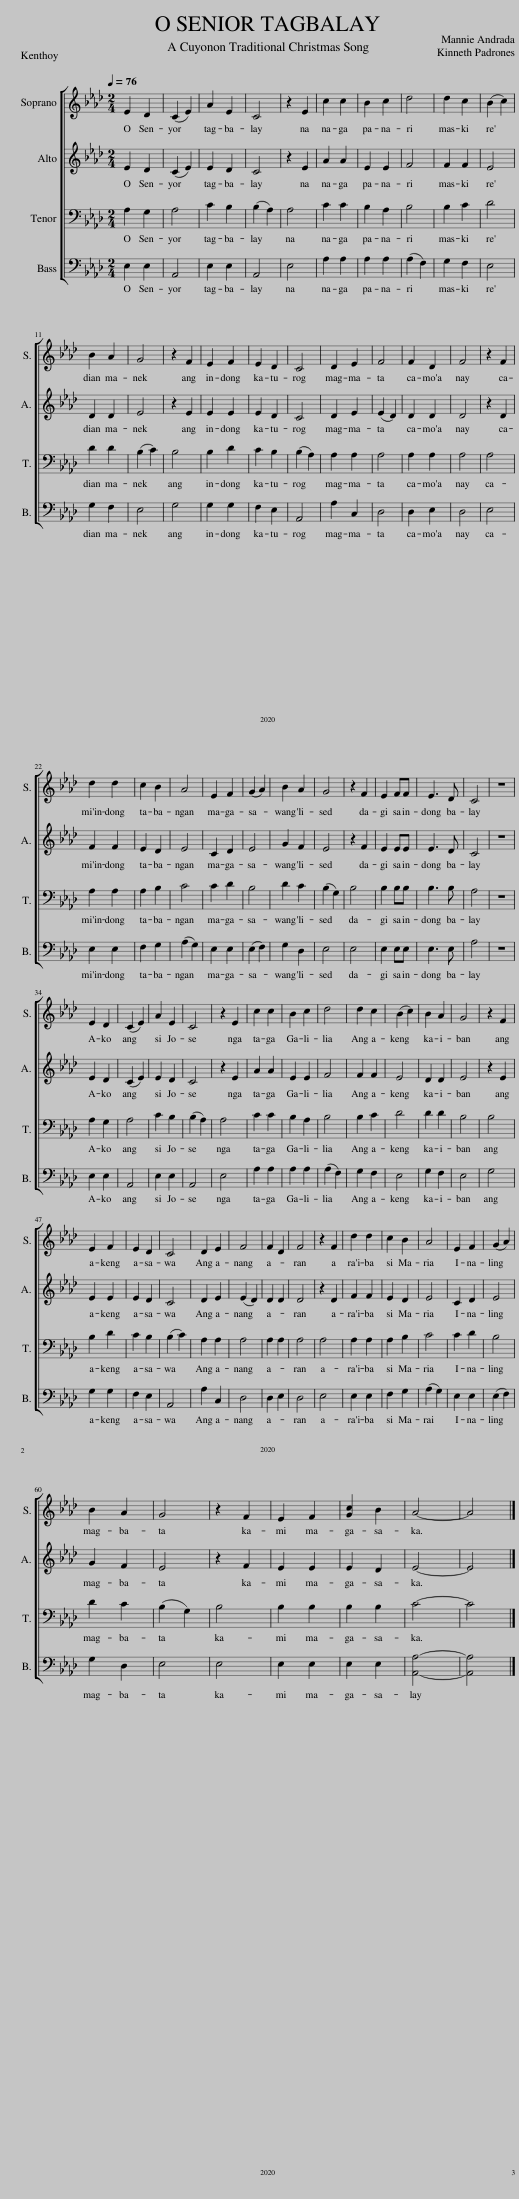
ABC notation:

X:1
%%score [ 1 2 3 4 ]
L:1/8
Q:1/4=76
M:2/4
I:linebreak $
K:Ab
V:1 treble
V:2 treble
V:3 bass
V:4 bass
V:1
 E2 D2 | (C2 E2) | A2 E2 | C4 | z2 E2 | %5
 c2 c2 | B2 c2 | d4 | d2 c2 | (B2 c2) |$ %10
 B2 A2 | G4 | z2 F2 | E2 F2 | E2 D2 | %15
 C4 | D2 E2 | F4 | F2 D2 | F4 | %20
 z2 F2 |$ d2 d2 | c2 B2 | A4 | E2 F2 | %25
 (G2 A2) | B2 A2 | G4 | z2 F2 | E2 FF | %30
 E3 D | C4 | z4 |$ E2 D2 | (C2 E2) | %35
 A2 E2 | C4 | z2 E2 | c2 c2 | B2 c2 | %40
 d4 | d2 c2 | (B2 c2) | B2 A2 | G4 | %45
 z2 F2 |$ E2 F2 | E2 D2 | C4 | D2 E2 | %50
 F4 | F2 D2 | F4 | z2 F2 | d2 d2 | %55
 c2 B2 | A4 | E2 F2 | (G2 A2) |$ B2 A2 | %60
 G4 | z2 F2 | E2 F2 | [Gc]2 B2 | A4- | %65
 A4 |] %66
V:2
 E2 D2 | (C2 E2) | E2 D2 | C4 | z2 E2 | %5
 A2 A2 | E2 E2 | F4 | F2 F2 | E4 |$ %10
 D2 D2 | E4 | z2 E2 | E2 E2 | E2 D2 | %15
 C4 | D2 E2 | (E2 D2) | D2 D2 | D4 | %20
 z2 D2 |$ F2 F2 | E2 D2 | E4 | C2 D2 | %25
 E4 | G2 F2 | E4 | z2 F2 | E2 EE | %30
 E3 D | C4 | z4 |$ E2 D2 | (C2 E2) | %35
 E2 D2 | C4 | z2 E2 | A2 A2 | E2 E2 | %40
 F4 | F2 F2 | E4 | D2 D2 | E4 | %45
 z2 E2 |$ E2 E2 | E2 D2 | C4 | D2 E2 | %50
 (E2 D2) | D2 D2 | D4 | z2 D2 | F2 F2 | %55
 E2 D2 | E4 | C2 D2 | E4 |$ G2 F2 | %60
 E4 | z2 F2 | E2 E2 | E2 D2 | E4- | %65
 E4 |] %66
V:3
 A,2 G,2 | A,4 | C2 B,2 | (B,2 A,2) | A,4 | %5
 C2 C2 | B,2 A,2 | B,4 | B,2 C2 | D4 |$ %10
 D2 D2 | (B,2 C2) | B,4 | B,2 D2 | C2 B,2 | %15
 (B,2 A,2) | A,2 A,2 | A,4 | A,2 A,2 | A,4 | %20
 A,4 |$ A,2 A,2 | A,2 B,2 | C4 | C2 D2 | %25
 B,4 | D2 C2 | (B,2 G,2) | B,4 | B,2 B,B, | %30
 B,3 B, | A,4 | z4 |$ A,2 G,2 | A,4 | %35
 C2 B,2 | (B,2 A,2) | A,4 | C2 C2 | B,2 A,2 | %40
 B,4 | B,2 C2 | D4 | D2 D2 | B,4 | %45
 B,4 |$ B,2 D2 | C2 B,2 | (B,2 C2) | A,2 A,2 | %50
 A,4 | A,2 A,2 | A,4 | A,4 | A,2 A,2 | %55
 A,2 B,2 | C4 | C2 D2 | B,4 |$ D2 C2 | %60
 (B,2 G,2) | B,4 | B,2 B,2 | B,2 B,2 | C4- | %65
 C4 |] %66
V:4
 E,2 E,2 | A,,4 | E,2 E,2 | A,,4 | E,4 | %5
 A,2 A,2 | A,2 A,2 | (A,2 F,2) | G,2 F,2 | E,4 |$ %10
 G,2 F,2 | E,4 | G,4 | G,2 G,2 | F,2 E,2 | %15
 A,,4 | A,2 C,2 | D,4 | D,2 E,2 | D,4 | %20
 E,4 |$ E,2 E,2 | F,2 G,2 | (A,2 G,2) | E,2 E,2 | %25
 (E,2 F,2) | G,2 D,2 | E,4 | E,4 | E,2 E,E, | %30
 E,3 E, | A,4 | z4 |$ E,2 E,2 | A,,4 | %35
 E,2 E,2 | A,,4 | E,4 | A,2 A,2 | A,2 A,2 | %40
 (A,2 F,2) | G,2 F,2 | E,4 | G,2 F,2 | E,4 | %45
 G,4 |$ G,2 G,2 | F,2 E,2 | A,,4 | A,2 C,2 | %50
 D,4 | D,2 E,2 | D,4 | E,4 | E,2 E,2 | %55
 F,2 G,2 | (A,2 G,2) | E,2 E,2 | (E,2 F,2) |$ G,2 D,2 | %60
 E,4 | E,4 | E,2 E,2 | E,2 E,2 | [A,,A,]4- | %65
 [A,,A,]4 |] %66
